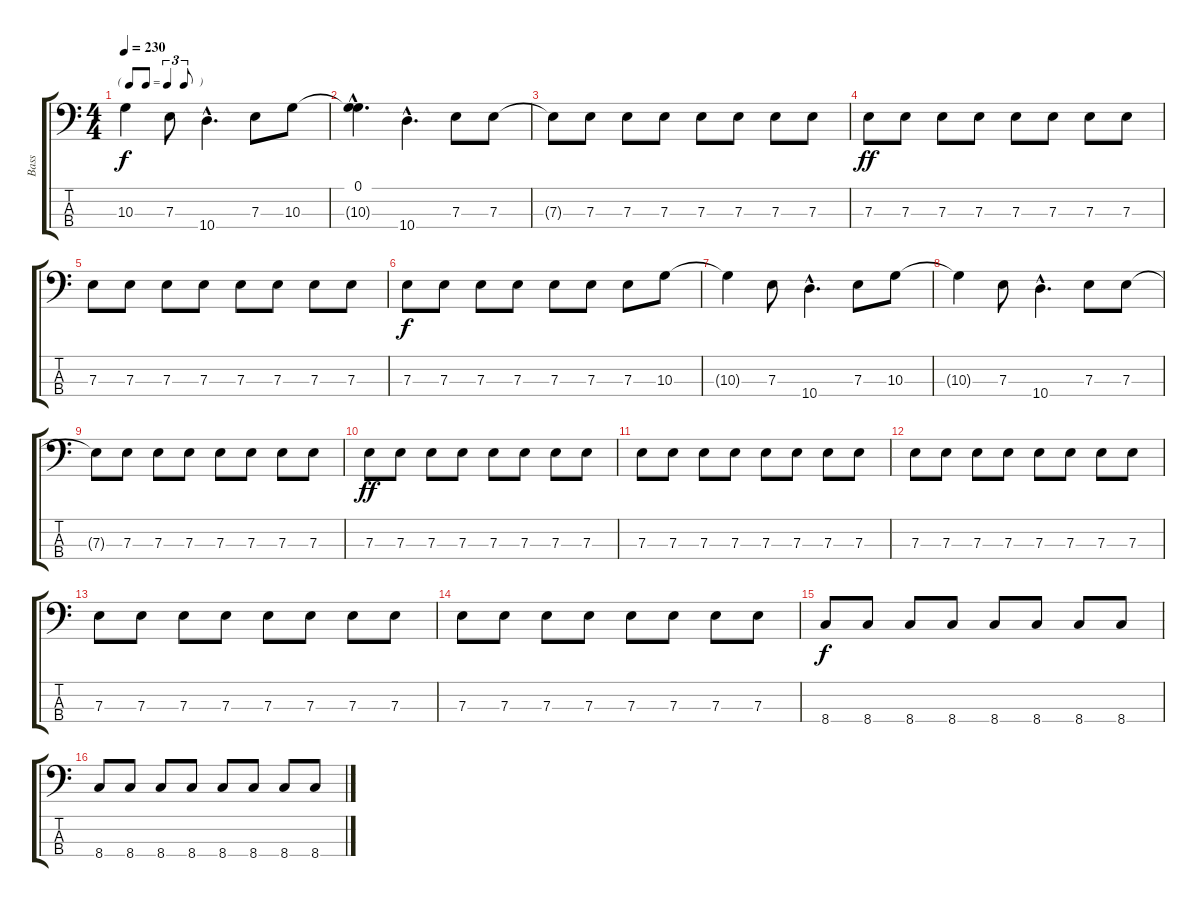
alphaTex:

\track ("Bass" "Bass") {instrument electricbassfinger}
\staff {score tabs}
\tuning (G2 D2 A1 E1) {hide}
\ts (4 4)
\tf triplet8th
\tempo 230
\clef f4
\ks c
10.3{t}.4{dy f} 7.3.8 10.4{hac}.4{d} 7.3.8 10.3.8 |
(0.1{hac} 10.3{hac t}).4{d} 10.4{hac}.4{d} 7.3.8 7.3.8 |
7.3{t}.8 7.3.8 7.3.8 7.3.8 7.3.8 7.3.8 7.3.8 7.3.8 |
7.3.8{dy ff} 7.3.8 7.3.8 7.3.8 7.3.8 7.3.8 7.3.8 7.3.8 |
7.3.8 7.3.8 7.3.8 7.3.8 7.3.8 7.3.8 7.3.8 7.3.8 |
7.3.8{dy f} 7.3.8 7.3.8 7.3.8 7.3.8 7.3.8 7.3.8 10.3.8 |
10.3{t}.4 7.3.8 10.4{hac}.4{d} 7.3.8 10.3.8 |
10.3{t}.4 7.3.8 10.4{hac}.4{d} 7.3.8 7.3.8 |
7.3{t}.8 7.3.8 7.3.8 7.3.8 7.3.8 7.3.8 7.3.8 7.3.8 |
7.3.8{dy ff} 7.3.8 7.3.8 7.3.8 7.3.8 7.3.8 7.3.8 7.3.8 |
7.3.8 7.3.8 7.3.8 7.3.8 7.3.8 7.3.8 7.3.8 7.3.8 |
7.3.8 7.3.8 7.3.8 7.3.8 7.3.8 7.3.8 7.3.8 7.3.8 |
7.3.8 7.3.8 7.3.8 7.3.8 7.3.8 7.3.8 7.3.8 7.3.8 |
7.3.8 7.3.8 7.3.8 7.3.8 7.3.8 7.3.8 7.3.8 7.3.8 |
8.4.8{dy f} 8.4.8 8.4.8 8.4.8 8.4.8 8.4.8 8.4.8 8.4.8 |
8.4.8 8.4.8 8.4.8 8.4.8 8.4.8 8.4.8 8.4.8 8.4.8
